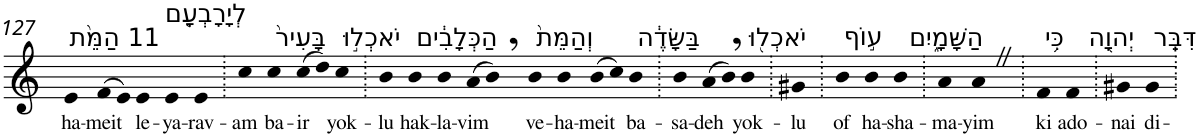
**kern	**text
*part1	*part1
*staff1	*staff1
*I"Piano	*
*I'Pno	*
!!LO:PB:g=z
*clefG2	*
*k[]	*
=127	=127
!LO:TX:a:t=11 הַמֵּ֨ת	!
!	!LO:LY:b
4e	ha-
!	!LO:LY:b
(>8f	-meit
8e)	.
!LO:TX:a:t=לְיָרָבְעָ֤ם	!
!	!LO:LY:b
4e	le-
!	!LO:LY:b
4e	-ya-
!	!LO:LY:b
4e	-rav-
=128.	=128.
!	!LO:LY:b
4cc	-am
!LO:TX:a:t=בָּעִיר֙	!
!	!LO:LY:b
4cc	ba-
!	!LO:LY:b
(>8cc	-ir
8dd)	.
!LO:TX:a:t=יֹאכְל֣וּ	!
!	!LO:LY:b
4cc	yok-
=129.	=129.
!	!LO:LY:b
4b	-lu
!LO:TX:a:t=הַכְּלָבִ֔ים	!
!	!LO:LY:b
4b	hak-
!	!LO:LY:b
4b	-la-
!	!LO:LY:b
(>8a	-vim
8b,)	.
!LO:TX:a:t=וְהַמֵּת֙	!
!	!LO:LY:b
4b	ve-
!	!LO:LY:b
4b	-ha-
!	!LO:LY:b
(>8b	-meit
8cc)	.
!LO:TX:a:t=בַּשָּׂדֶ֔ה	!
!	!LO:LY:b
4b	ba-
=130.	=130.
!	!LO:LY:b
4b	-sa-
!	!LO:LY:b
(>8a	-deh
8b,)	.
!LO:TX:a:t=יֹאכְל֖וּ	!
!	!LO:LY:b
4b	yok-
=131.	=131.
!	!LO:LY:b
4g#X	-lu
=132.	=132.
!LO:TX:a:t=ע֣וֹף	!
!	!LO:LY:b
4b	of
!LO:TX:a:t=הַשָּׁמָ֑יִם	!
!	!LO:LY:b
4b	ha-
!	!LO:LY:b
4b	-sha-
=133.	=133.
!	!LO:LY:b
4a	-ma-
!	!LO:LY:b
4aZ	-yim
=134.	=134.
!LO:TX:a:t=כִּ֥י	!
!	!LO:LY:b
4f	ki
!LO:TX:a:t=יְהוָ֖ה	!
!	!LO:LY:b
4f	ado-
=135.	=135.
!	!LO:LY:b
4g#X	-nai
!LO:TX:a:t=דִּבֵּֽר	!
!	!LO:LY:b
4g#	di-
=.	=.
*-	*-
